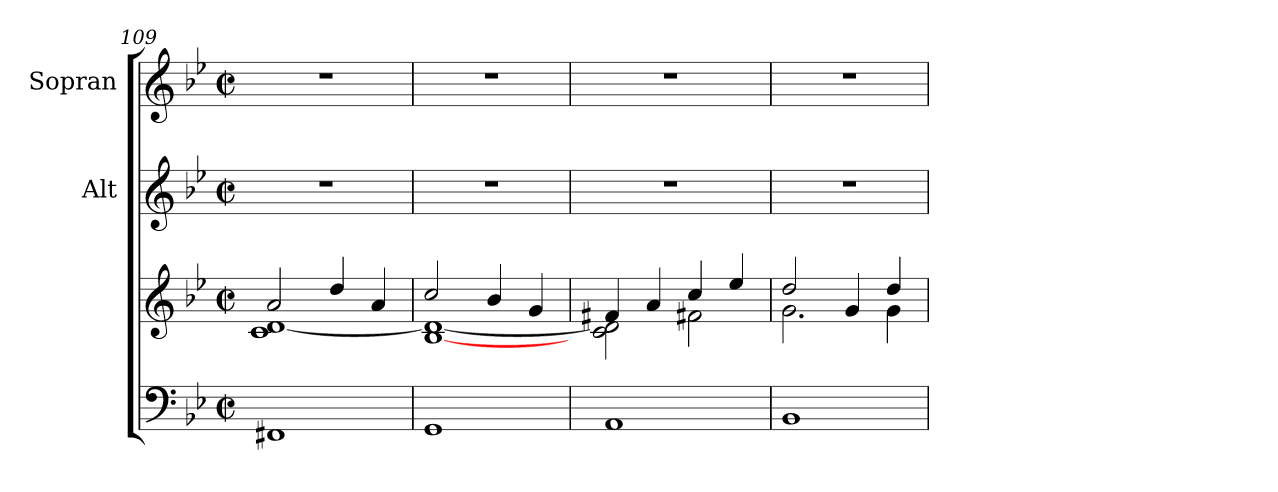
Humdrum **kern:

**kern	**kern	**kern	**kern
*part3	*part3	*part2	*part1
*staff4	*staff3	*staff2	*staff1
*	*	*I"Alt	*I"Sopran
*	*	*I'A.	*I'S.
*clefF4	*clefG2	*clefG2	*clefG2
*k[b-e-]	*k[b-e-]	*k[b-e-]	*k[b-e-]
*B-:	*B-:	*B-:	*B-:
*M2/2	*M2/2	*M2/2	*M2/2
*met(c|)	*met(c|)	*met(c|)	*met(c|)
=109	=109	=109	=109
*	*^	*	*
1FF#X	2a/	1c [<1d	1r	1r
.	4dd/	.	.	.
.	4a/	.	.	.
!!LO:LB:g=z
=110	=110	=110	=110	=110
1GG	2cc/	[<1B- 1d_	1r	1r
.	4b-/	.	.	.
.	4g/	.	.	.
=111	=111	=111	=111	=111
1AA	4f#X/	2c\ 2d\]	1r	1r
.	4a/	.	.	.
.	4cc/	2f#X\	.	.
.	4ee-/	.	.	.
=112	=112	=112	=112	=112
1BB-	2dd/	2.g\	1r	1r
.	4g/	.	.	.
.	4dd/	4g\	.	.
*	*v	*v	*	*
=	=	=	=
*-	*-	*-	*-
